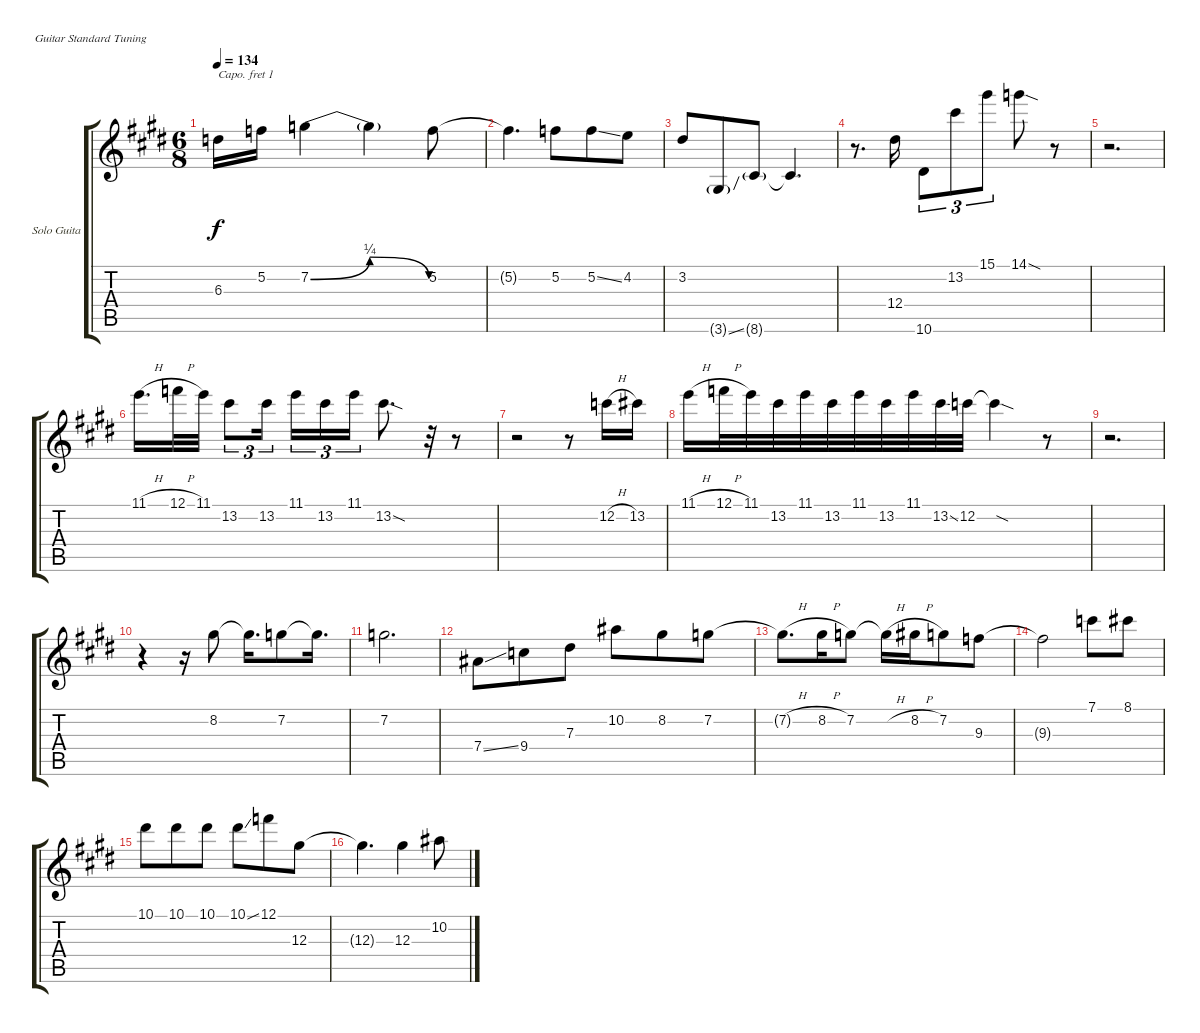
\defaultSystemsLayout 4
\bracketExtendMode groupsimilarinstruments
\firstSystemTrackNameOrientation horizontal
\otherSystemsTrackNameOrientation horizontal
\track ("Solo Guitar" "Solo Guita") {instrument acousticguitarnylon}
\staff {score tabs}
\capo 1
\tuning (E4 B3 G3 D3 A2 E2)
\ts (6 8)
\tempo 134
\clef g2
\ks e
6.3.16{dy f} 5.2.16 7.2{be (bendrelease 0 0 10.2 1 13.799999999999999 1 30 0)}.4 7.2{t}.4 5.2.8 |
5.2{t}.4{d} 5.2.8 5.2{ss}.8 4.2.8 |
\scale
0.244179 3.2.8 3.6{ss g}.8 8.6{g}.8 8.6{t}.4{d} |
\scale
0.228806 r.8{d} 12.4.16 10.6.8{tu (3 2)} 13.2.8{tu (3 2)} 15.1.8{tu (3 2)} 14.1{sod}.8 r.8 |
\scale
0.187872 r.2{d} |
\scale
0.340129 11.1{h}.16{d} 12.1{h}.32 11.1.32 13.2.8{tu (3 2)} 13.2.16{tu (3 2)} 11.1.16{tu (3 2)} 13.2.16{tu (3 2)} 11.1.16{tu (3 2)} 13.2{sod}.8{d} r.32 r.8 |
\scale
0.264893 r.2 r.8 12.2{h}.16 13.2.16 |
\scale
0.388183 11.1{h}.16 12.1{h}.32 11.1.32 13.2.32 11.1.32 13.2.32 11.1.32 13.2.32 11.1.32 13.2{ss}.32 12.2.32 12.2{sod t}.4 r.8 |
\scale
0.132674 r.2{d} |
\scale
0.214286 r.4 r.16 8.2.8 8.2{t}.16{d} 7.2.8 7.2{t}.16{d} |
7.2.2{d} |
7.4{ss}.8 9.4.8 7.3.8 10.2.8 8.2.8 7.2.8 |
7.2{h t}.8{d} 8.2{h}.16 7.2.8 7.2{h t}.16 8.2{h}.16 7.2.8 9.3.8 |
9.3{t}.2 7.1.8 8.1.8 |
\scale
0.309738 10.1.8 10.1.8 10.1.8 10.1{ss}.8 12.1.8 12.3.8 |
\scale
0.209469 12.3{t}.4{d} 12.3.4 10.2.8
